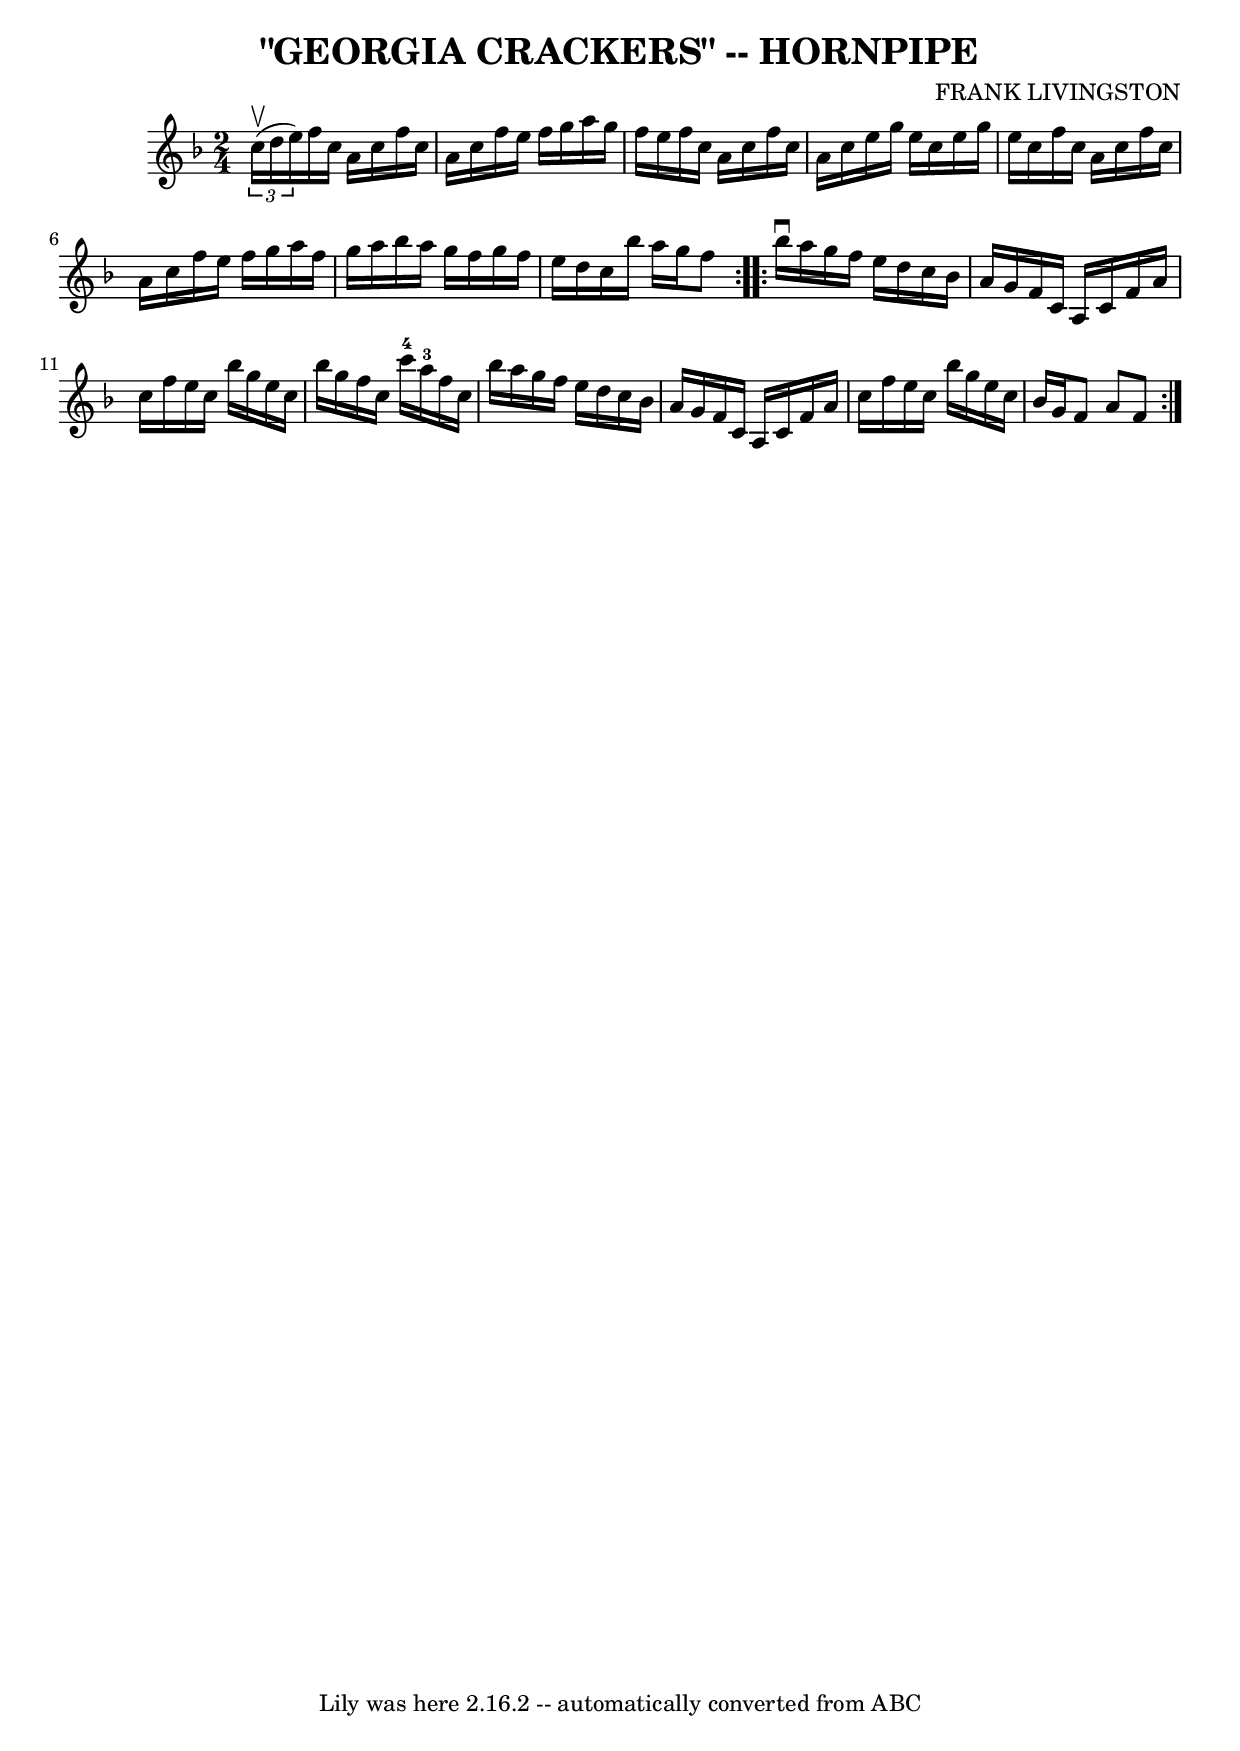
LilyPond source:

\version "2.16.2"
\include "Mammoth.ily"
\header {
  %% book = "Ryan's Mammoth Collection of Fiddle Tunes"
  composer = "FRANK LIVINGSTON"
  crossRefNumber = "1"
  footnotes = ""
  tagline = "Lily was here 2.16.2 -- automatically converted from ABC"
  title = "\"GEORGIA CRACKERS\" -- HORNPIPE"

}
voicedefault =  {



  \repeat volta 2 {

    \time 2/4 
    \key f \major
    \times 2/3 { c''16 (^\upbow d''16 e''16) 
	       }   |
    f''16 c''16 a'16 c''16 f''16 c''16 a'16    
    c''16    |
    f''16 e''16 f''16 g''16 a''16 g''16 f''16 
    e''16    |
    f''16 c''16 a'16 c''16 f''16 c''16    
    a'16 c''16    |
    e''16 g''16 e''16 c''16 e''16 g''16  
    e''16 c''16    | |
    f''16 c''16 a'16 c''16    
    f''16 c''16 a'16 c''16    |
    f''16 e''16 f''16 g''16  
    a''16 f''16 g''16 a''16    |
    bes''16 a''16 g''16    
    f''16 g''16 f''16 e''16 d''16    |
    c''16 bes''16    
    a''16 g''16 f''8    
  }     
  \repeat volta 2 {
    bes''16^\downbow a''16    |
    g''16 f''16 e''16 d''16 c''16 bes'16 a'16    
    g'16    |
    f'16 c'16 a16 c'16 f'16 a'16 c''16    
    f''16    |
    e''16 c''16 bes''16 g''16 e''16 c''16    
    bes''16 g''16    |
    f''16 c''16 c'''16-4 a''16-3   
    f''16 c''16 bes''16 a''16    | |
    g''16 f''16    
    e''16 d''16 c''16 bes'16 a'16 g'16    |
    f'16 c'16    
    a16 c'16 f'16 a'16 c''16 f''16    |
    e''16 c''16    
    bes''16 g''16 e''16 c''16 bes'16 g'16    |
    f'8 a'8   
    f'8    
  }   

}

\score{
  <<

    \context Staff="default"
    {
      \voicedefault 
      
    }

  >>
  \layout {
    
  }
  \midi {
  }

}
